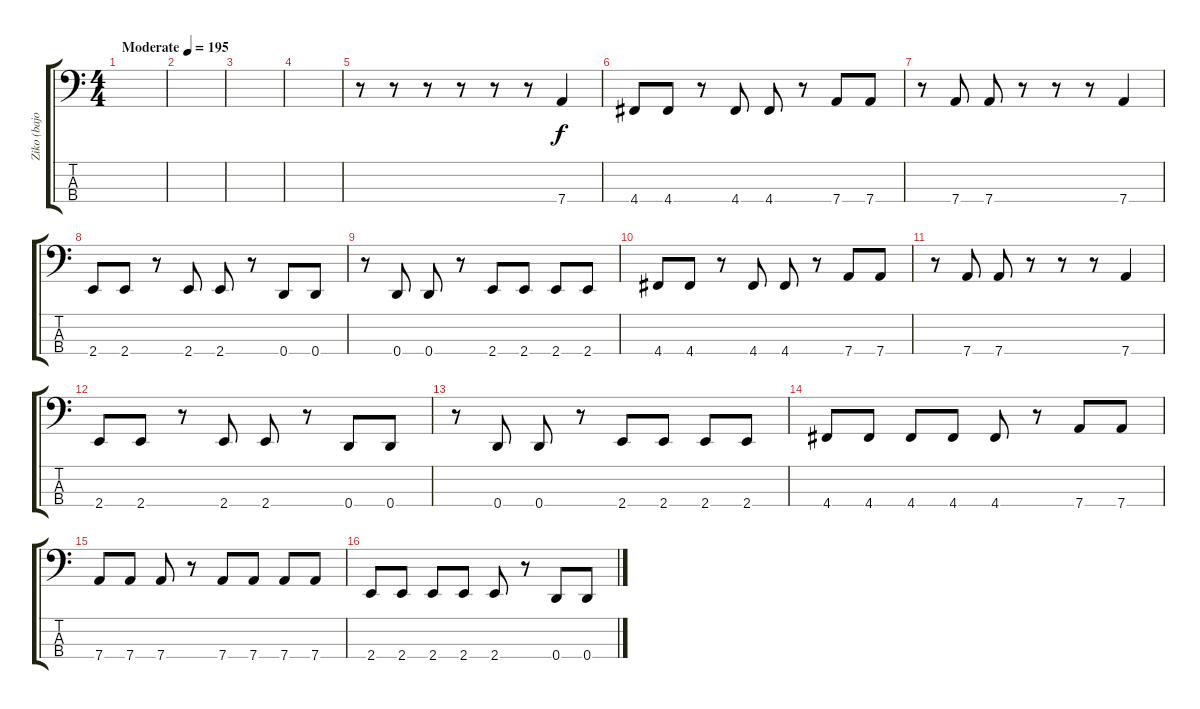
\track ("Ziko (bajo)" "Ziko (bajo") {instrument electricbasspick}
\staff {score tabs}
\tuning (G2 D2 A1 D1) {hide}
\ts (4 4)
\tempo (195 "Moderate")
\clef f4
\ks c
|
|
|
|
r.8 r.8 r.8 r.8 r.8 r.8 7.4.4 |
4.4.8 4.4.8 r.8 4.4.8 4.4.8 r.8 7.4.8 7.4.8 |
r.8 7.4.8 7.4.8 r.8 r.8 r.8 7.4.4 |
2.4.8 2.4.8 r.8 2.4.8 2.4.8 r.8 0.4.8 0.4.8 |
r.8 0.4.8 0.4.8 r.8 2.4.8 2.4.8 2.4.8 2.4.8 |
4.4.8 4.4.8 r.8 4.4.8 4.4.8 r.8 7.4.8 7.4.8 |
r.8 7.4.8 7.4.8 r.8 r.8 r.8 7.4.4 |
2.4.8 2.4.8 r.8 2.4.8 2.4.8 r.8 0.4.8 0.4.8 |
r.8 0.4.8 0.4.8 r.8 2.4.8 2.4.8 2.4.8 2.4.8 |
4.4.8 4.4.8 4.4.8 4.4.8 4.4.8 r.8 7.4.8 7.4.8 |
7.4.8 7.4.8 7.4.8 r.8 7.4.8 7.4.8 7.4.8 7.4.8 |
2.4.8 2.4.8 2.4.8 2.4.8 2.4.8 r.8 0.4.8 0.4.8
